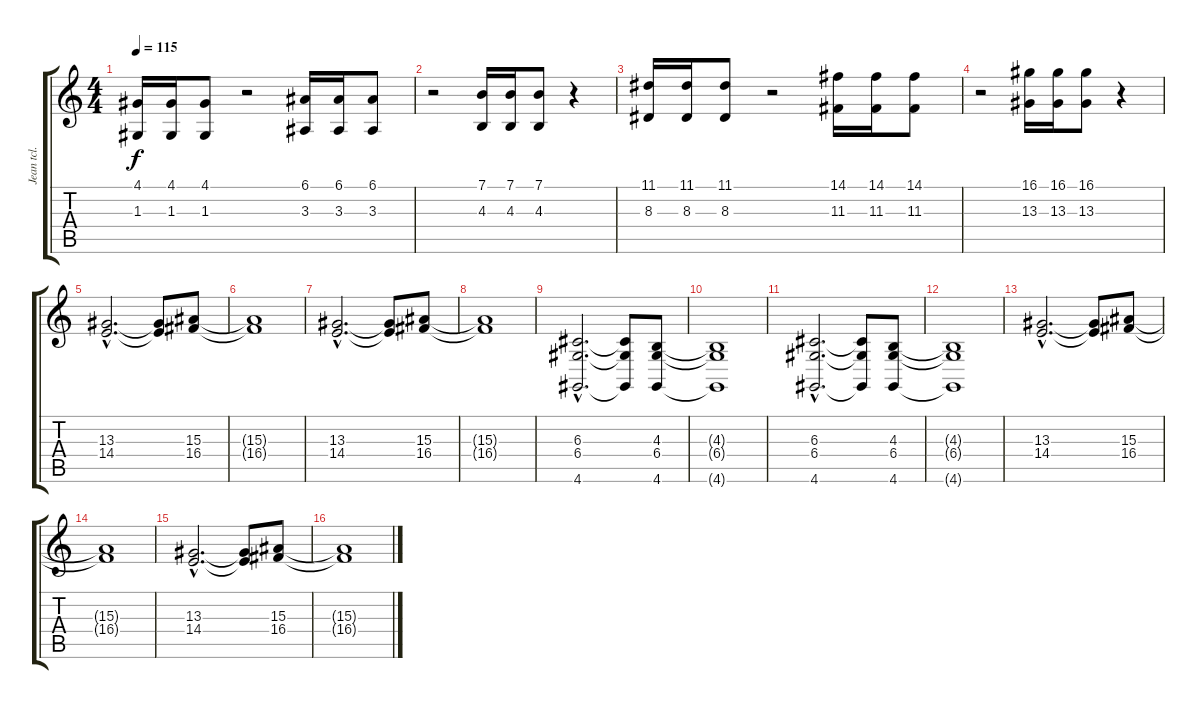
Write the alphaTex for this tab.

\track ("Jean tcl. 1" "Jean tcl. ") {instrument stringensemble1}
\staff {score tabs}
\tuning (E4 B3 G3 D3 A2 E2) {hide}
\ts (4 4)
\tempo 115
\clef g2
\ks c
(4.1 1.3).16{dy f volume 12 balance 0} (4.1 1.3).16 (4.1 1.3).8 r.2 (6.1 3.3).16 (6.1 3.3).16 (6.1 3.3).8 |
r.2 (7.1 4.3).16 (7.1 4.3).16 (7.1 4.3).8 r.4 |
(11.1 8.3).16 (11.1 8.3).16 (11.1 8.3).8 r.2 (14.1 11.3).16 (14.1 11.3).16 (14.1 11.3).8 |
r.2 (16.1 13.3).16 (16.1 13.3).16 (16.1 13.3).8 r.4 |
(13.3{hac} 14.4{hac}).2{d volume 10 balance 8} (13.3{t} 14.4{t}).8 (15.3 16.4).8 |
(15.3{t} 16.4{t}).1 |
(13.3{hac} 14.4{hac}).2{d} (13.3{t} 14.4{t}).8 (15.3 16.4).8 |
(15.3{t} 16.4{t}).1 |
(6.3{hac} 6.4{hac} 4.6{hac}).2{d} (6.3{t} 6.4{t} 4.6{t}).8 (4.3 6.4 4.6).8 |
(4.3{t} 6.4{t} 4.6{t}).1 |
(6.3{hac} 6.4{hac} 4.6{hac}).2{d} (6.3{t} 6.4{t} 4.6{t}).8 (4.3 6.4 4.6).8 |
(4.3{t} 6.4{t} 4.6{t}).1 |
(13.3{hac} 14.4{hac}).2{d} (13.3{t} 14.4{t}).8 (15.3 16.4).8 |
(15.3{t} 16.4{t}).1 |
(13.3{hac} 14.4{hac}).2{d} (13.3{t} 14.4{t}).8 (15.3 16.4).8 |
(15.3{t} 16.4{t}).1
